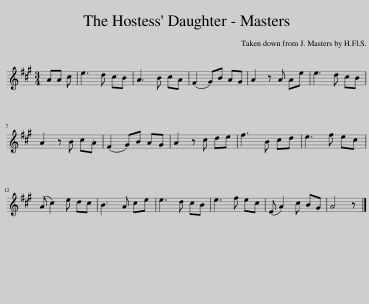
X:1
L:1/8
M:3/4
I:linebreak $
K:A
V:1 treble
V:1
 AA c | e3 d cB | A3 B cA | (F2 G)B AG | A2 z A Ae | %5
 e3 d cB |$ A2 z B c.A | (F2 G)B AG | A2 z c de | f3 B cd | %10
 e3 f ec |$ (A c2) e dc | B3 A ce | e3 d cB | e3 f ec | %15
 (E A2) c BG | A4 z |] %17
